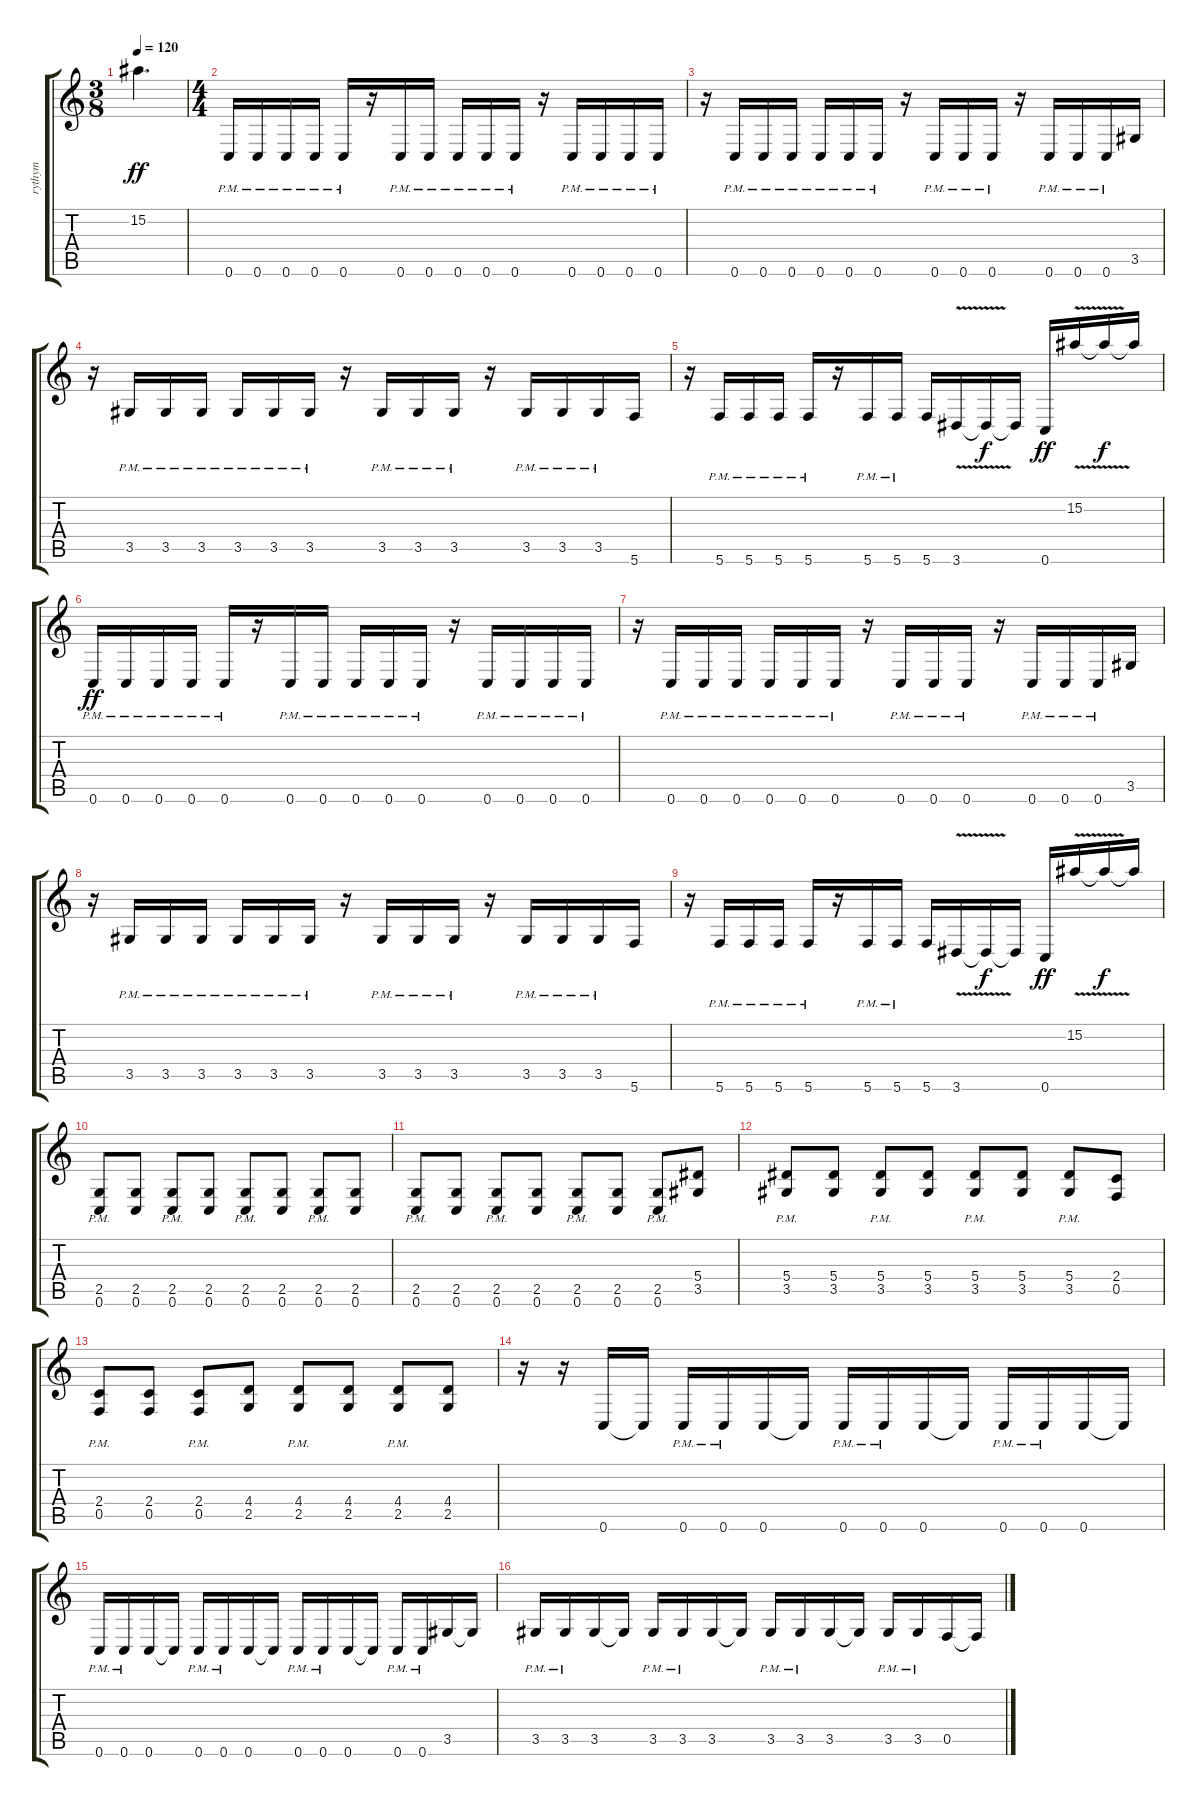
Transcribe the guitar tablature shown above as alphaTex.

\track ("rythym" "rythym") {instrument distortionguitar}
\staff {score tabs}
\tuning (C4 G3 Eb3 Bb2 F2 C2) {hide}
\ts (3 8)
\tempo 120
\clef g2
\ks c
15.2{t}.4{d dy ff} |
\ts (4 4)
0.6{pm}.16 0.6{pm}.16 0.6{pm}.16 0.6{pm}.16 0.6{pm}.16 r.16 0.6{pm}.16 0.6{pm}.16 0.6{pm}.16 0.6{pm}.16 0.6{pm}.16 r.16 0.6{pm}.16 0.6{pm}.16 0.6{pm}.16 0.6{pm}.16 |
r.16 0.6{pm}.16 0.6{pm}.16 0.6{pm}.16 0.6{pm}.16 0.6{pm}.16 0.6{pm}.16 r.16 0.6{pm}.16 0.6{pm}.16 0.6{pm}.16 r.16 0.6{pm}.16 0.6{pm}.16 0.6{pm}.16 3.5.16 |
r.16 3.5{pm}.16 3.5{pm}.16 3.5{pm}.16 3.5{pm}.16 3.5{pm}.16 3.5{pm}.16 r.16 3.5{pm}.16 3.5{pm}.16 3.5{pm}.16 r.16 3.5{pm}.16 3.5{pm}.16 3.5{pm}.16 5.6.16 |
r.16 5.6{pm}.16 5.6{pm}.16 5.6{pm}.16 5.6{pm}.16 r.16 5.6{pm}.16 5.6{pm}.16 5.6.16 3.6{v}.16 3.6{t}.16{dy f} 3.6{t}.16 0.6.16{dy ff} 15.2{v}.16 15.2{t}.16{dy f} 15.2{t}.16 |
0.6{pm}.16{dy ff} 0.6{pm}.16 0.6{pm}.16 0.6{pm}.16 0.6{pm}.16 r.16 0.6{pm}.16 0.6{pm}.16 0.6{pm}.16 0.6{pm}.16 0.6{pm}.16 r.16 0.6{pm}.16 0.6{pm}.16 0.6{pm}.16 0.6{pm}.16 |
r.16 0.6{pm}.16 0.6{pm}.16 0.6{pm}.16 0.6{pm}.16 0.6{pm}.16 0.6{pm}.16 r.16 0.6{pm}.16 0.6{pm}.16 0.6{pm}.16 r.16 0.6{pm}.16 0.6{pm}.16 0.6{pm}.16 3.5.16 |
r.16 3.5{pm}.16 3.5{pm}.16 3.5{pm}.16 3.5{pm}.16 3.5{pm}.16 3.5{pm}.16 r.16 3.5{pm}.16 3.5{pm}.16 3.5{pm}.16 r.16 3.5{pm}.16 3.5{pm}.16 3.5{pm}.16 5.6.16 |
r.16 5.6{pm}.16 5.6{pm}.16 5.6{pm}.16 5.6{pm}.16 r.16 5.6{pm}.16 5.6{pm}.16 5.6.16 3.6{v}.16 3.6{t}.16{dy f} 3.6{t}.16 0.6.16{dy ff} 15.2{v}.16 15.2{t}.16{dy f} 15.2{t}.16 |
(2.5{pm} 0.6{pm}).8 (2.5 0.6).8 (2.5{pm} 0.6{pm}).8 (2.5 0.6).8 (2.5{pm} 0.6{pm}).8 (2.5 0.6).8 (2.5{pm} 0.6{pm}).8 (2.5 0.6).8 |
(2.5{pm} 0.6{pm}).8 (2.5 0.6).8 (2.5{pm} 0.6{pm}).8 (2.5 0.6).8 (2.5{pm} 0.6{pm}).8 (2.5 0.6).8 (2.5{pm} 0.6{pm}).8 (5.4 3.5).8 |
(5.4{pm} 3.5{pm}).8 (5.4 3.5).8 (5.4{pm} 3.5{pm}).8 (5.4 3.5).8 (5.4{pm} 3.5{pm}).8 (5.4 3.5).8 (5.4{pm} 3.5{pm}).8 (2.4 0.5).8 |
(2.4{pm} 0.5{pm}).8 (2.4 0.5).8 (2.4{pm} 0.5{pm}).8 (4.4 2.5).8 (4.4{pm} 2.5{pm}).8 (4.4 2.5).8 (4.4{pm} 2.5{pm}).8 (4.4 2.5).8 |
r.16 r.16 0.6.16 0.6{t}.16 0.6{pm}.16 0.6{pm}.16 0.6.16 0.6{t}.16 0.6{pm}.16 0.6{pm}.16 0.6.16 0.6{t}.16 0.6{pm}.16 0.6{pm}.16 0.6.16 0.6{t}.16 |
0.6{pm}.16 0.6{pm}.16 0.6.16 0.6{t}.16 0.6{pm}.16 0.6{pm}.16 0.6.16 0.6{t}.16 0.6{pm}.16 0.6{pm}.16 0.6.16 0.6{t}.16 0.6{pm}.16 0.6{pm}.16 3.5.16 3.5{t}.16 |
3.5{pm}.16 3.5{pm}.16 3.5.16 3.5{t}.16 3.5{pm}.16 3.5{pm}.16 3.5.16 3.5{t}.16 3.5{pm}.16 3.5{pm}.16 3.5.16 3.5{t}.16 3.5{pm}.16 3.5{pm}.16 0.5.16 0.5{t}.16
